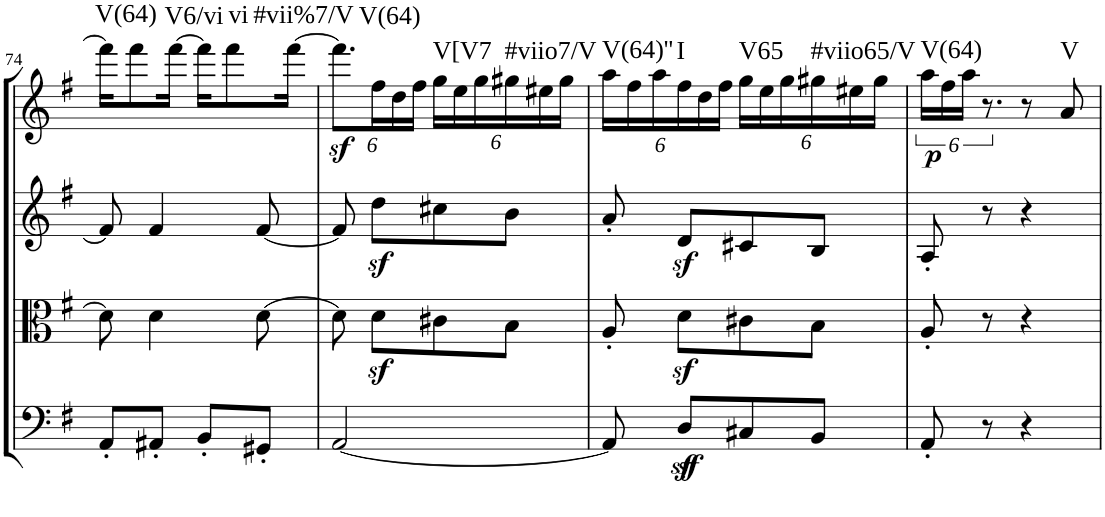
**kern	**kern	**kern	**kern	**dynam	**harte
*part4	*part3	*part2	*part1	*part1	*part1
*staff4	*staff3	*staff2	*staff1	*staff1	*
*I"Cello	*I"Viola	*I"2nd Violin	*I"1st Violin	*	*
*	*I'Vla	*I'Vln	*I'Vln	*	*
!!LO:PB:g=z
*clefF4	*clefC3	*clefG2	*clefG2	*	*
*k[f#]	*k[f#]	*k[f#]	*k[f#]	*	*
*G:	*G:	*G:	*G:	*	*
*M2/4	*M2/4	*M2/4	*M2/4	*	*
=74	=74	=74	=74	=74	=74
!	!	!	!	!	!LO:H:kt=V(64)
8AA'/L	8d\]	8f#/]	16fff#\KL]	.	N
.	.	.	8fff#\	.	.
8AA#X'/J	4d\	4f#/	.	.	.
!	!	!	!	!	!LO:H:kt=V6/vi
.	.	.	[16fff#\Jk	.	N
8BB'/L	.	.	16fff#\KL]	.	.
!	!	!	!	!	!LO:H:kt=vi
.	.	.	8fff#\	.	N
8GG#X'/J	[8d\	[8f#/	.	.	.
!	!	!	!	!	!LO:H:kt=#vii%7/V
.	.	.	[16fff#\Jk	.	N
=75	=75	=75	=75	=75	=75
*	*	*	*Xbrackettup	*	*
!	!	!	!	!LO:DY:b	!LO:H:kt=V(64)
[2AA/	8d\]	8f#/]	12.fff#\L]	sf	N
.	8dz<\L	8ddz<\L	24ff#\L	.	.
.	.	.	24dd\	.	.
.	.	.	24ff#\JJ	.	.
!	!	!	!	!	!LO:H:kt=V[V7
.	8c#X\	8cc#X\	24gg\LL	.	N
.	.	.	24ee\	.	.
.	.	.	24gg\	.	.
!	!	!	!	!	!LO:H:kt=#viio7/V
.	8B\J	8b\J	24gg#X\	.	N
.	.	.	24ee#X\	.	.
.	.	.	24gg#\JJ	.	.
=76	=76	=76	=76	=76	=76
!	!	!	!	!	!LO:H:kt=V(64)''
8AA/]	8A'/	8a'/	24aa\LL	.	N
.	.	.	24ff#\	.	.
.	.	.	24aa\	.	.
!	!	!	!	!	!LO:H:kt=I
8Dz</L	8dz<\L	8dz</L	24ff#\	.	N
.	.	.	24dd\	.	.
.	.	.	24ff#\JJ	.	.
!	!	!	!	!	!LO:H:kt=V65
8C#X/	8c#X\	8c#X/	24gg\LL	.	N
.	.	.	24ee\	.	.
.	.	.	24gg\	.	.
!	!	!	!	!	!LO:H:kt=#viio65/V
8BB/J	8B\J	8B/J	24gg#X\	.	N
.	.	.	24ee#X\	.	.
.	.	.	24gg#\JJ	.	.
=77	=77	=77	=77	=77	=77
*	*	*	*brackettup	*	*
!	!	!	!	!LO:DY:b	!LO:H:kt=V(64)
8AA'/	8A'/	8A'/	24aa\LL	p	N
.	.	.	24ff#\	.	.
.	.	.	24aa\JJ	.	.
8r	8r	8r	12.r	.	.
4r	4r	4r	8r	.	.
!	!	!	!	!	!LO:H:kt=V
.	.	.	8a/	.	N
=	=	=	=	=	=
*-	*-	*-	*-	*-	*-
